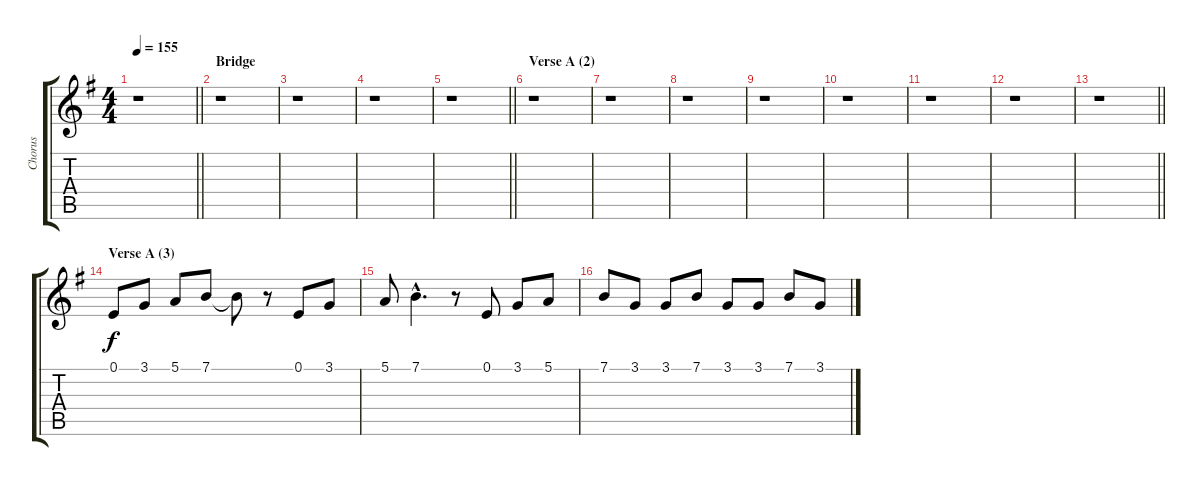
\track ("Chorus" "Chorus") {instrument sopranosax}
\staff {score tabs}
\tuning (E4 B3 G3 D3 A2 E2) {hide}
\ts (4 4)
\tempo 155
\clef g2
\barLineRight lightlight
\ks eminor
r.1{dy f} |
\section ("" "Bridge")
r.1 |
r.1 |
r.1 |
\barLineRight lightlight
r.1 |
\section ("" "Verse A (2)")
r.1 |
r.1 |
r.1 |
r.1 |
r.1 |
r.1 |
r.1 |
\barLineRight lightlight
r.1 |
\section ("" "Verse A (3)")
0.1.8 3.1.8 5.1.8 7.1.8 7.1{t}.8 r.8 0.1.8 3.1.8 |
5.1.8 7.1{hac}.4{d} r.8 0.1.8 3.1.8 5.1.8 |
7.1.8 3.1.8 3.1.8 7.1.8 3.1.8 3.1.8 7.1.8 3.1.8
